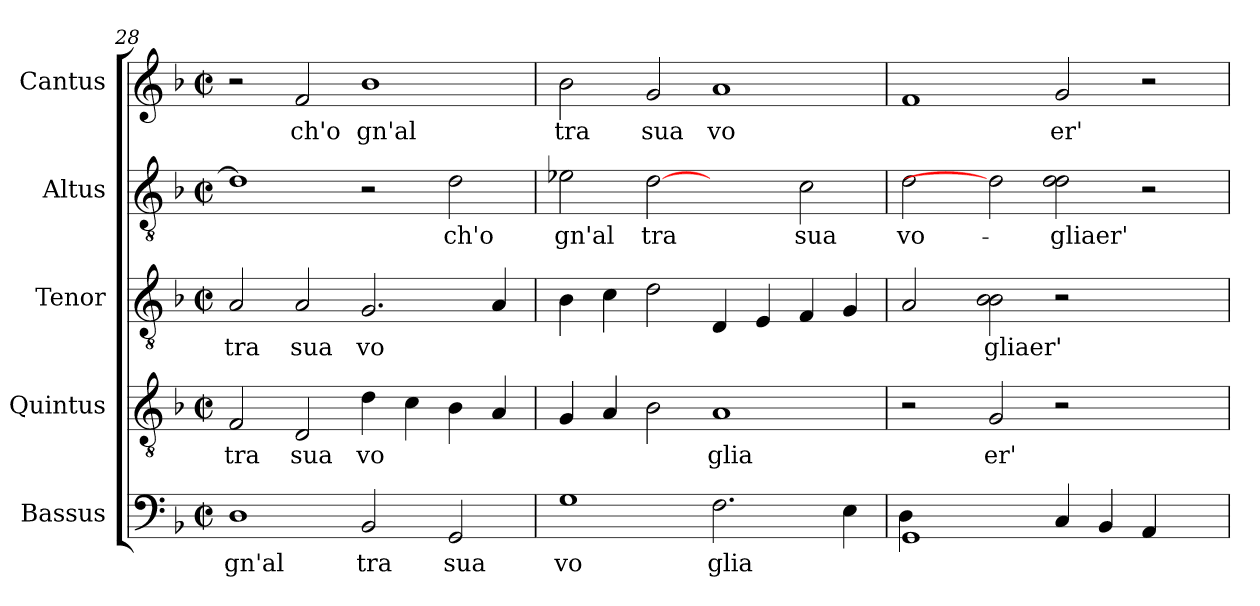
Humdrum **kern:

**kern	**text	**kern	**text	**kern	**text	**kern	**text	**kern	**text
*part5	*part5	*part4	*part4	*part3	*part3	*part2	*part2	*part1	*part1
*staff5	*staff5	*staff4	*staff4	*staff3	*staff3	*staff2	*staff2	*staff1	*staff1
*I"Bassus	*	*I"Quintus	*	*I"Tenor	*	*I"Altus	*	*I"Cantus	*
*clefF4	*	*clefGv2	*	*clefGv2	*	*clefGv2	*	*clefG2	*
*k[b-]	*	*k[b-]	*	*k[b-]	*	*k[b-]	*	*k[b-]	*
*F:	*	*F:	*	*F:	*	*F:	*	*F:	*
*M2/2	*	*M2/2	*	*M2/2	*	*M2/2	*	*M2/2	*
*met(c|)	*	*met(c|)	*	*met(c|)	*	*met(c|)	*	*met(c|)	*
=28	=28	=28	=28	=28	=28	=28	=28	=28	=28
!	!LO:LY:b	!	!LO:LY:b	!	!LO:LY:b	!	!LO:LY:b:cj	!	!
1D	gn'al	2F/	tra	2A/	-tra	1d]	.	2r	.
!	!	!	!LO:LY:b	!	!LO:LY:b	!	!	!	!LO:LY:b:cj
.	.	2D/	sua	2A/	sua	.	.	2f/	ch'o
!	!LO:LY:b	!	!LO:LY:b	!	!LO:LY:b	!	!	!	!LO:LY:b:cj
2BB-/	tra	4d\	vo	2.G/	vo-	2r	.	1b-	gn'al
!	!	!	!LO:LY:b	!	!	!	!	!	!
.	.	4c\	.	.	.	.	.	.	.
!	!LO:LY:b	!	!LO:LY:b	!	!	!	!LO:LY:b:cj	!	!
2GG/	sua	4B-\	.	.	.	2d\	ch'o	.	.
!	!	!	!LO:LY:b	!	!LO:LY:b	!	!	!	!
.	.	4A/	.	4A/	--	.	.	.	.
=29	=29	=29	=29	=29	=29	=29	=29	=29	=29
!	!LO:LY:b	!	!LO:LY:b	!	!LO:LY:b	!	!LO:LY:b:cj	!	!LO:LY:b:cj
1G	vo	4G/	.	4B-\	--	2e-X\	gn'al	2b-\	tra
!	!	!	!LO:LY:b	!	!LO:LY:b	!	!	!	!
.	.	4A/	.	4c\	--	.	.	.	.
!	!	!	!LO:LY:b	!	!LO:LY:b	!	!LO:LY:b:cj	!	!LO:LY:b:cj
.	.	2B-\	.	2d\	--	[2d	tra	2g/	sua
!	!LO:LY:b	!	!LO:LY:b	!	!LO:LY:b	!	!	!	!LO:LY:b:cj
2.F\	glia	1A	glia	4D/	--	2ryy	.	1a	vo
!	!	!	!	!	!LO:LY:b	!	!	!	!
.	.	.	.	4E/	--	.	.	.	.
!	!	!	!	!	!LO:LY:b	!	!LO:LY:b:cj	!	!
.	.	.	.	4F/	--	2c\	sua	.	.
!	!LO:LY:b	!	!	!	!LO:LY:b	!	!	!	!
4E\	.	.	.	4G/	--	.	.	.	.
!!LO:PB:g=z
=30	=30	=30	=30	=30	=30	=30	=30	=30	=30
*^	*	*	*	*	*	*	*	*	*
!	!	!LO:LY:b	!	!	!	!LO:LY:b	!	!LO:LY:b:cj	!	!
1GG	4D\	.	2r	.	2A/	--	2d\	vo-	1f	.
.	4ryy	.	.	.	.	.	.	.	.	.
!	!	!	!	!LO:LY:b	!	!LO:LY:b	!	!	!	!
.	1.ryy	.	2G/	er'	2B-\ 2B-\	-gliaer'	2d]	.	.	.
!	!	!LO:LY:b	!	!	!	!	!	!LO:LY:b:cj	!	!LO:LY:b:cj
4C/	.	.	2r	.	2r	.	2d\ 2d\	-gliaer'	2g/	er'
!	!	!LO:LY:b	!	!	!	!	!	!	!	!
4BB-/	.	.	.	.	.	.	.	.	.	.
!	!	!LO:LY:b	!	!	!	!	!	!	!	!
4AA/	.	.	2ryy	.	2ryy	.	2r	.	2r	.
4ryy	.	.	.	.	.	.	.	.	.	.
*v	*v	*	*	*	*	*	*	*	*	*
=	=	=	=	=	=	=	=	=	=
*-	*-	*-	*-	*-	*-	*-	*-	*-	*-
